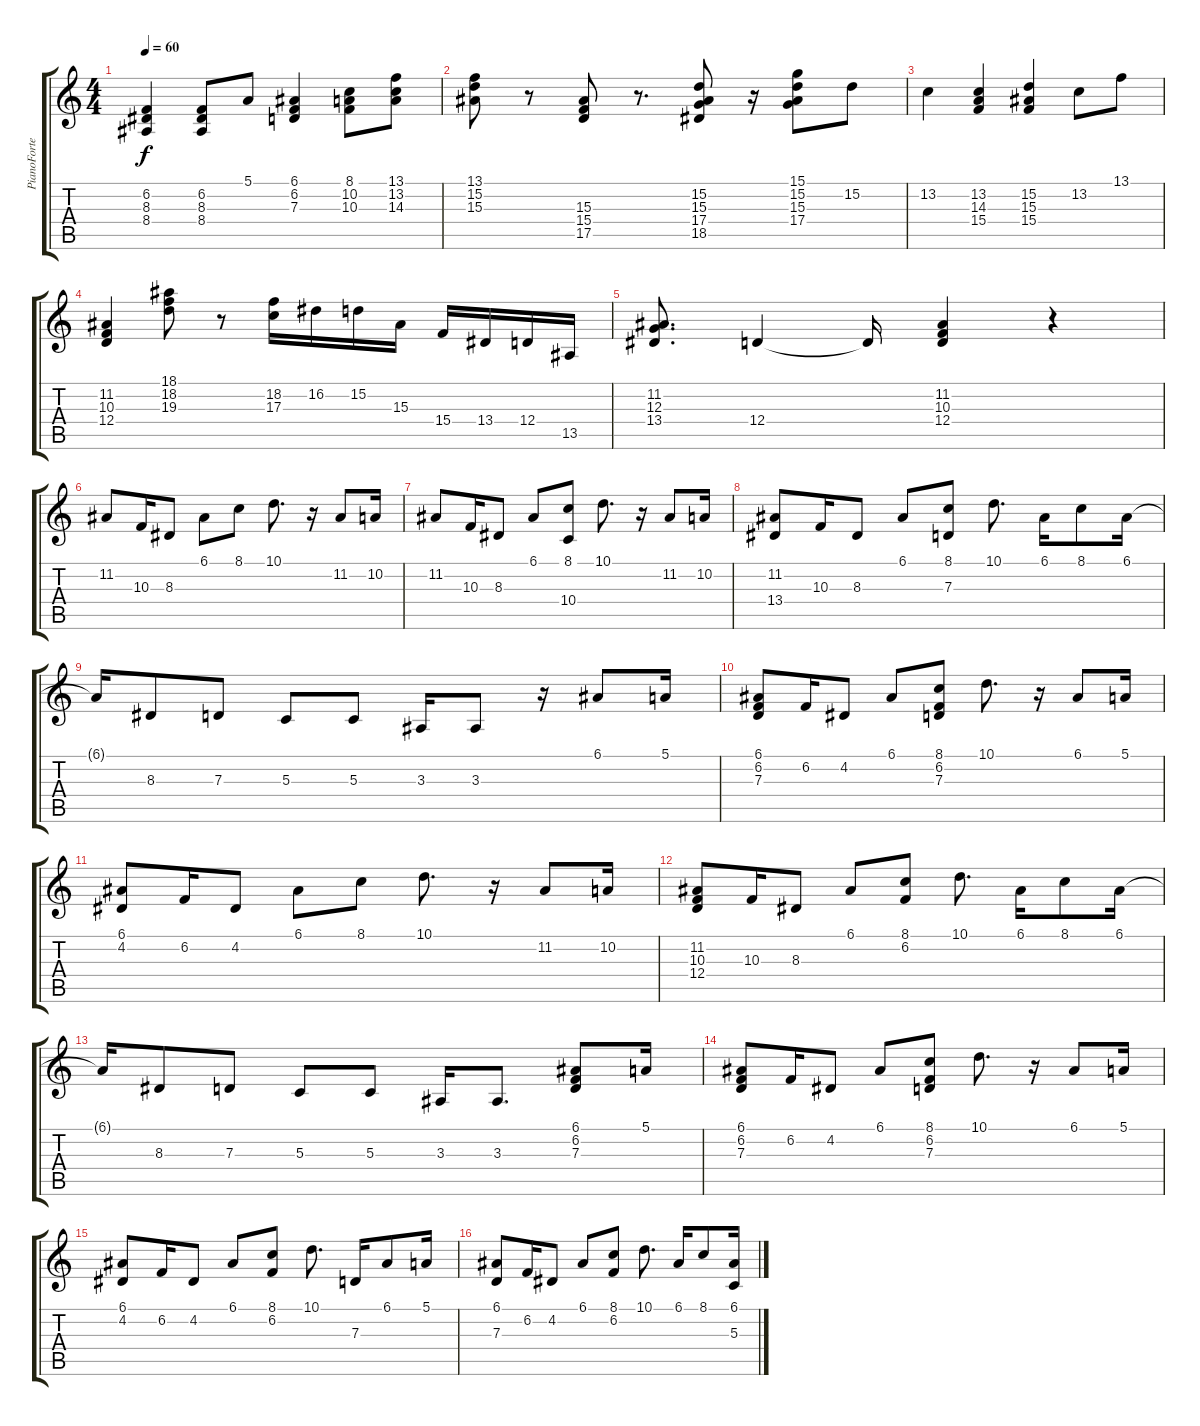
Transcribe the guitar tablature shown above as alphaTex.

\track ("PianoForte_R" "PianoForte") {instrument acousticgrandpiano}
\staff {score tabs}
\tuning (E4 B3 G3 D3 A2 E2) {hide}
\ts (4 4)
\tempo 60
\clef g2
\ks c
(6.2 8.3 8.4).4{dy f} (6.2 8.3 8.4).8 5.1.8 (6.1 6.2 7.3).4 (8.1 10.2 10.3).8 (13.1 13.2 14.3).8 |
(13.1 15.2 15.3).8 r.8 (15.3 15.4 17.5).8 r.8{d} (15.2 15.3 17.4 18.5).8 r.16 (15.1 15.2 15.3 17.4).8 15.2.8 |
13.2.4 (13.2 14.3 15.4).4 (15.2 15.3 15.4).4 13.2.8 13.1.8 |
(11.2 10.3 12.4).4 (18.1 18.2 19.3).8 r.8 (18.2 17.3).16 16.2.16 15.2.16 15.3.16 15.4.16 13.4.16 12.4.16 13.5.16 |
(11.2 12.3 13.4).8{d} 12.4.4 12.4{t}.16 (11.2 10.3 12.4).4 r.4 |
11.2.8 10.3.16 8.3.8 6.1.8 8.1.8 10.1.8{d} r.16 11.2.8 10.2.16 |
11.2.8 10.3.16 8.3.8 6.1.8 (8.1 10.4).8 10.1.8{d} r.16 11.2.8 10.2.16 |
(11.2 13.4).8 10.3.16 8.3.8 6.1.8 (8.1 7.3).8 10.1.8{d} 6.1.16 8.1.8 6.1.16 |
6.1{t}.16 8.3.8 7.3.8 5.3.8 5.3.8 3.3.16 3.3.8 r.16 6.1.8 5.1.16 |
(6.1 6.2 7.3).8 6.2.16 4.2.8 6.1.8 (8.1 6.2 7.3).8 10.1.8{d} r.16 6.1.8 5.1.16 |
(6.1 4.2).8 6.2.16 4.2.8 6.1.8 8.1.8 10.1.8{d} r.16 11.2.8 10.2.16 |
(11.2 10.3 12.4).8 10.3.16 8.3.8 6.1.8 (8.1 6.2).8 10.1.8{d} 6.1.16 8.1.8 6.1.16 |
6.1{t}.16 8.3.8 7.3.8 5.3.8 5.3.8 3.3.16 3.3.8{d} (6.1 6.2 7.3).8 5.1.16 |
(6.1 6.2 7.3).8 6.2.16 4.2.8 6.1.8 (8.1 6.2 7.3).8 10.1.8{d} r.16 6.1.8 5.1.16 |
(6.1 4.2).8 6.2.16 4.2.8 6.1.8 (8.1 6.2).8 10.1.8{d} 7.3.16 6.1.8 5.1.16 |
(6.1 7.3).8 6.2.16 4.2.8 6.1.8 (8.1 6.2).8 10.1.8{d} 6.1.16 8.1.8 (6.1 5.3).16
